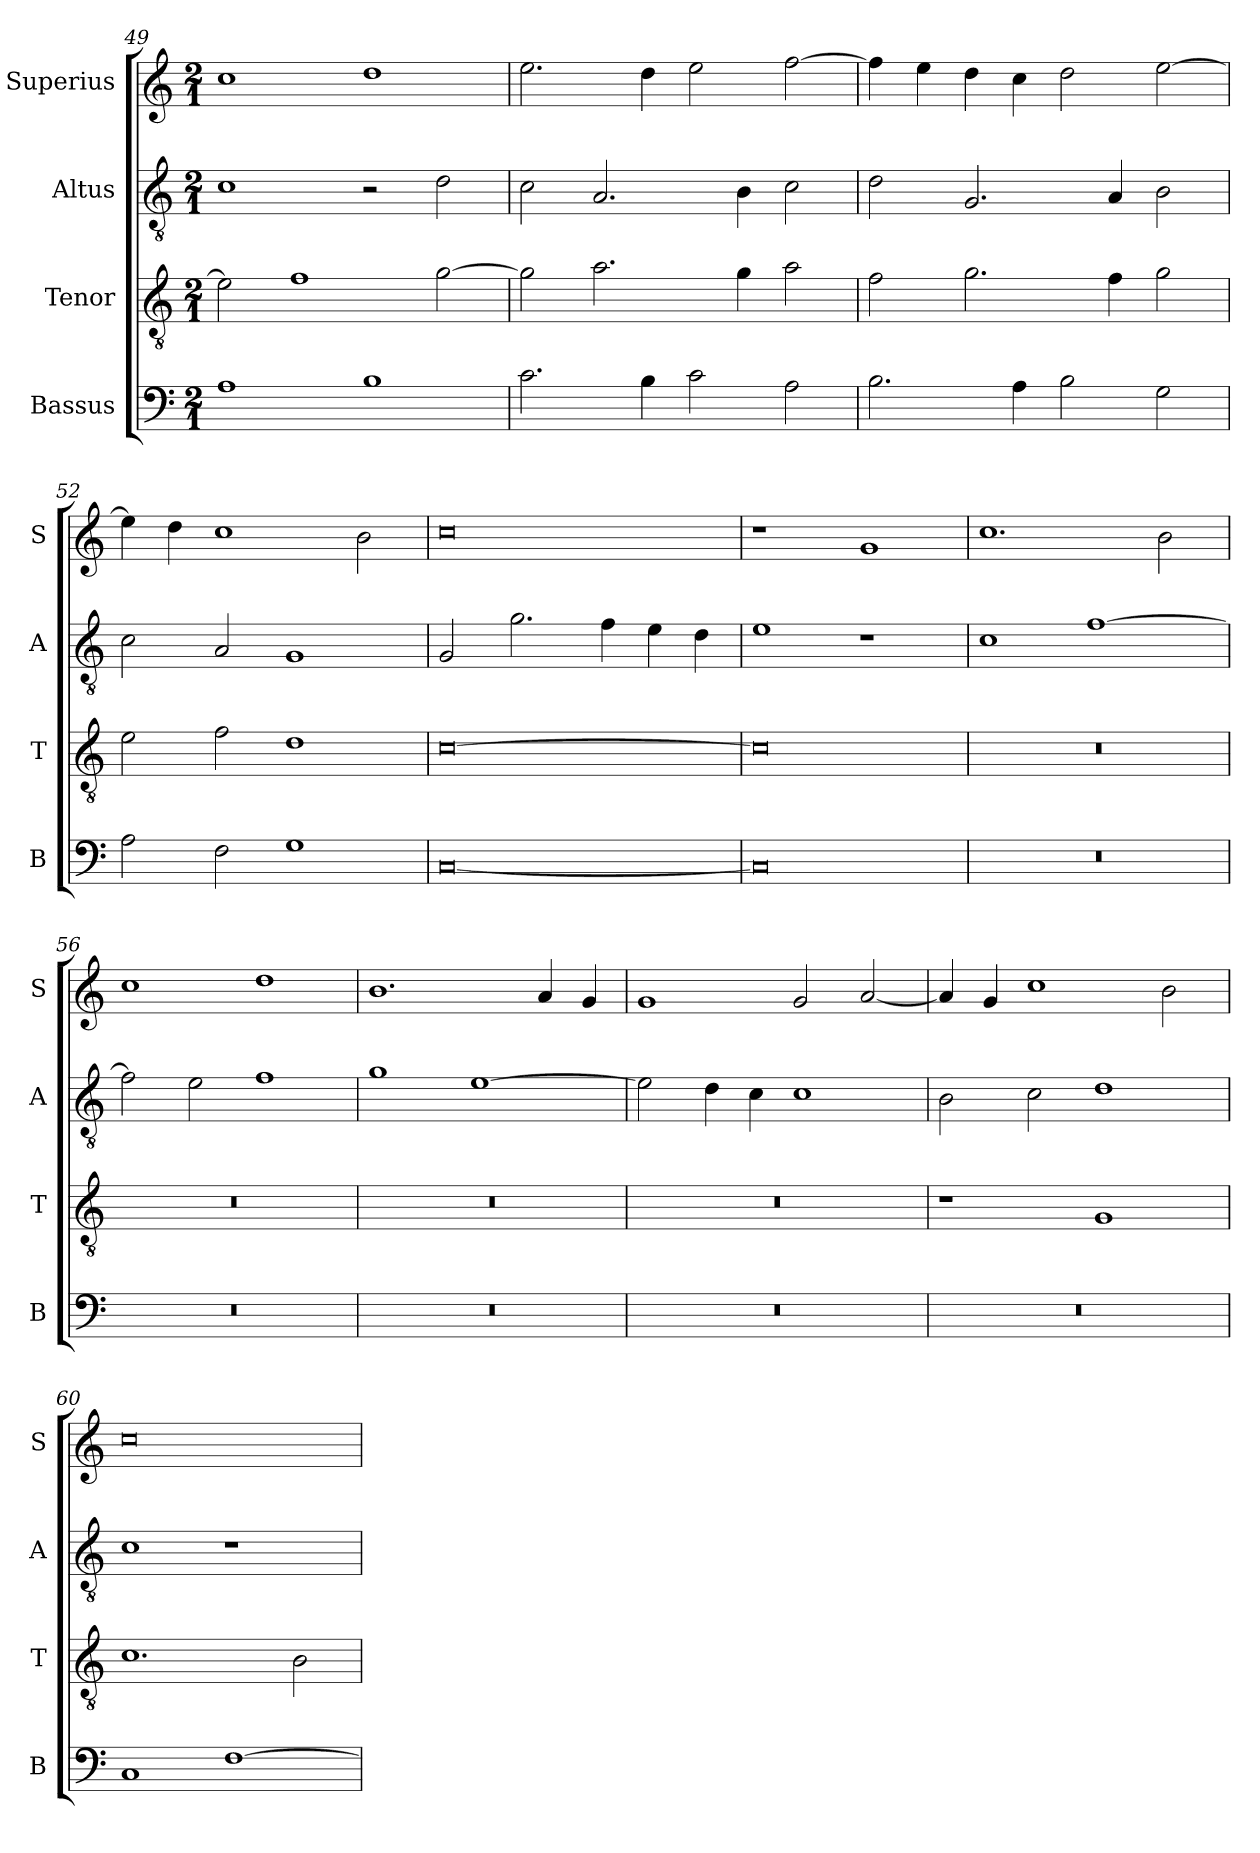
**kern	**kern	**kern	**kern
*part4	*part3	*part2	*part1
*staff4	*staff3	*staff2	*staff1
*I"Bassus	*I"Tenor	*I"Altus	*I"Superius
*I'B	*I'T	*I'A	*I'S
*clefF4	*clefGv2	*clefGv2	*clefG2
*k[]	*k[]	*k[]	*k[]
*M2/1	*M2/1	*M2/1	*M2/1
=49	=49	=49	=49
1A	2e\]	1c	1cc
.	1f	.	.
1B	.	2r	1dd
.	[2g\	2d\	.
=50	=50	=50	=50
2.c\	2g\]	2c\	2.ee\
.	2.a\	2.A/	.
4B\	.	.	4dd\
2c\	.	.	2ee\
.	4g\	4B\	.
2A\	2a\	2c\	[2ff\
=51	=51	=51	=51
2.B\	2f\	2d\	4ff\]
.	.	.	4ee\
.	2.g\	2.G/	4dd\
4A\	.	.	4cc\
2B\	.	.	2dd\
.	4f\	4A/	.
2G\	2g\	2B\	[2ee\
=52	=52	=52	=52
2A\	2e\	2c\	4ee\]
.	.	.	4dd\
2F\	2f\	2A/	1cc
1G	1d	1G	.
.	.	.	2b\
=53	=53	=53	=53
[0C	[0c	2G/	0cc
.	.	2.g\	.
.	.	4f\	.
.	.	4e\	.
.	.	4d\	.
=54	=54	=54	=54
0C]	0c]	1e	1r
.	.	1r	1g
=55	=55	=55	=55
0r	0r	1c	1.cc
.	.	[1f	.
.	.	.	2b\
=56	=56	=56	=56
0r	0r	2f\]	1cc
.	.	2e\	.
.	.	1f	1dd
=57	=57	=57	=57
0r	0r	1g	1.b
.	.	[1e	.
.	.	.	4a/
.	.	.	4g/
=58	=58	=58	=58
0r	0r	2e\]	1g
.	.	4d\	.
.	.	4c\	.
.	.	1c	2g/
.	.	.	[2a/
=59	=59	=59	=59
0r	1r	2B\	4a/]
.	.	.	4g/
.	.	2c\	1cc
.	1G	1d	.
.	.	.	2b\
=60	=60	=60	=60
1C	1.c	1c	0cc
[1F	.	1r	.
.	2B\	.	.
=	=	=	=
*-	*-	*-	*-
